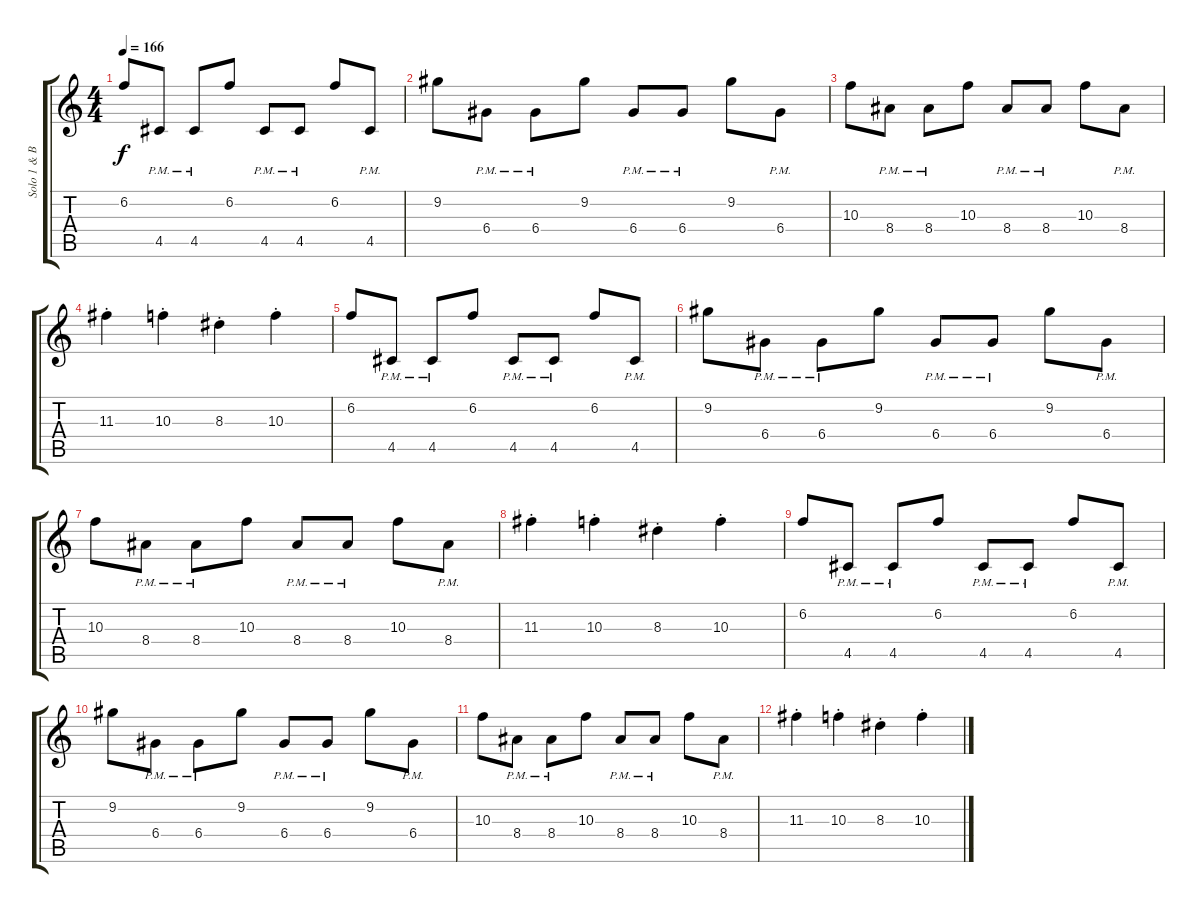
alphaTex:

\track ("Solo 1 & Break" "Solo 1 & B") {instrument distortionguitar}
\staff {score tabs}
\tuning (E4 B3 G3 D3 A2 E2) {hide}
\ts (4 4)
\tempo 166
\clef g2
\ks c
6.2.8{dy f} 4.5{pm}.8 4.5{pm}.8 6.2.8 4.5{pm}.8 4.5{pm}.8 6.2.8 4.5{pm}.8 |
9.2.8 6.4{pm}.8 6.4{pm}.8 9.2.8 6.4{pm}.8 6.4{pm}.8 9.2.8 6.4{pm}.8 |
10.3.8 8.4{pm}.8 8.4{pm}.8 10.3.8 8.4{pm}.8 8.4{pm}.8 10.3.8 8.4{pm}.8 |
11.3{st}.4 10.3{st}.4 8.3{st}.4 10.3{st}.4 |
6.2.8 4.5{pm}.8 4.5{pm}.8 6.2.8 4.5{pm}.8 4.5{pm}.8 6.2.8 4.5{pm}.8 |
9.2.8 6.4{pm}.8 6.4{pm}.8 9.2.8 6.4{pm}.8 6.4{pm}.8 9.2.8 6.4{pm}.8 |
10.3.8 8.4{pm}.8 8.4{pm}.8 10.3.8 8.4{pm}.8 8.4{pm}.8 10.3.8 8.4{pm}.8 |
11.3{st}.4 10.3{st}.4 8.3{st}.4 10.3{st}.4 |
6.2.8 4.5{pm}.8 4.5{pm}.8 6.2.8 4.5{pm}.8 4.5{pm}.8 6.2.8 4.5{pm}.8 |
9.2.8 6.4{pm}.8 6.4{pm}.8 9.2.8 6.4{pm}.8 6.4{pm}.8 9.2.8 6.4{pm}.8 |
10.3.8 8.4{pm}.8 8.4{pm}.8 10.3.8 8.4{pm}.8 8.4{pm}.8 10.3.8 8.4{pm}.8 |
11.3{st}.4 10.3{st}.4 8.3{st}.4 10.3{st}.4
